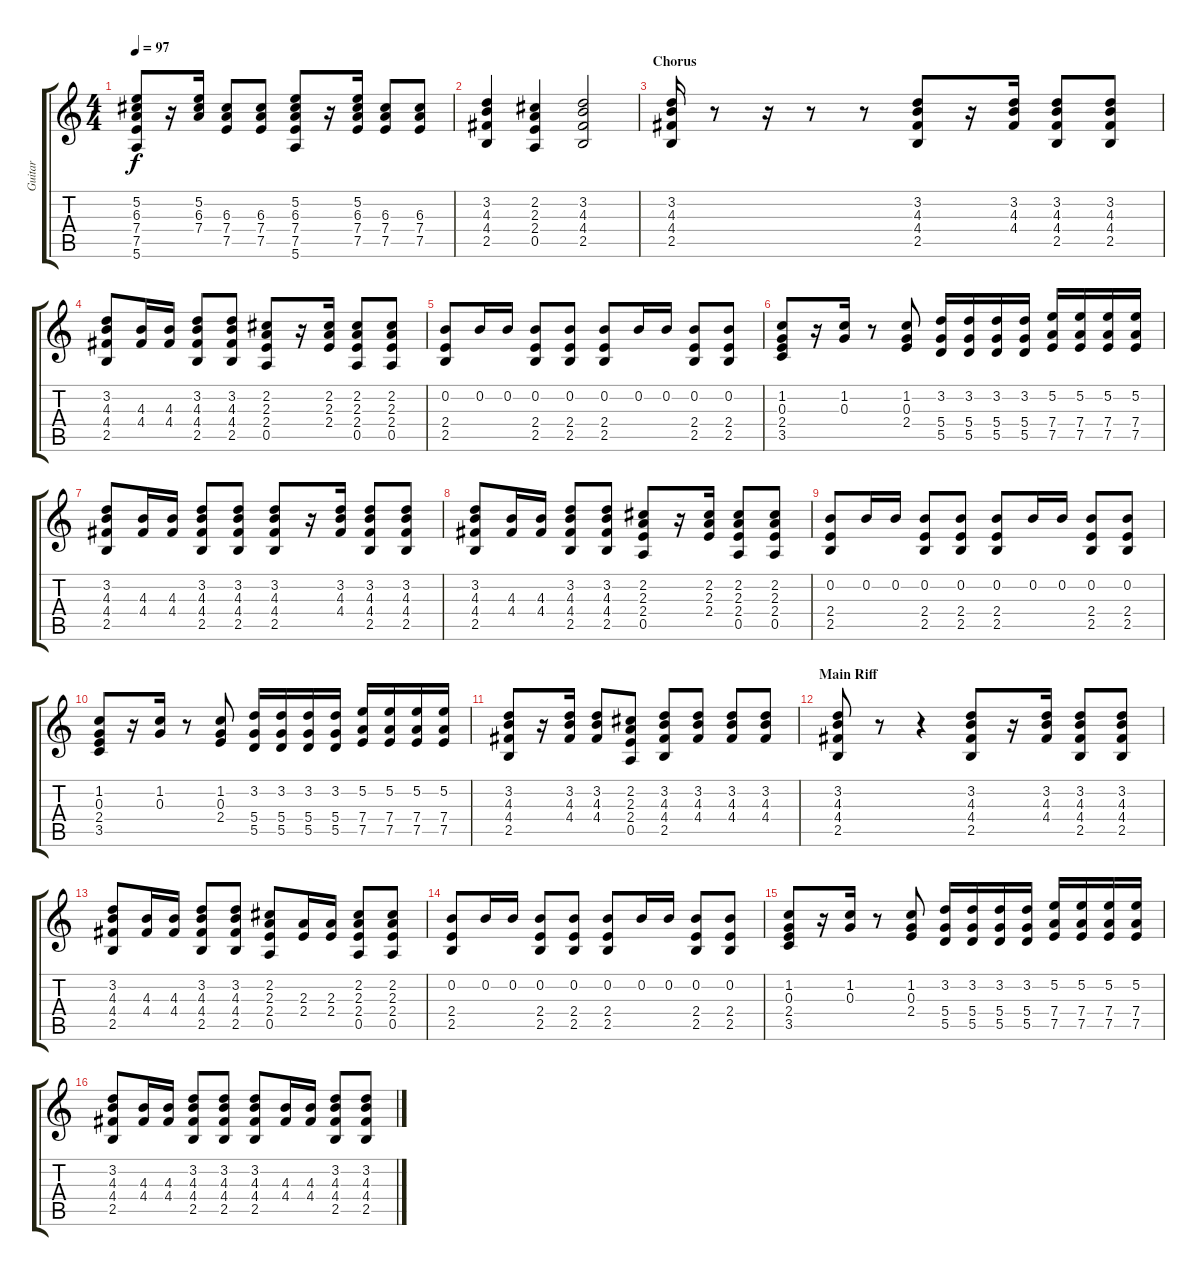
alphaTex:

\track ("Guitar" "Guitar") {instrument acousticguitarsteel}
\staff {score tabs}
\tuning (E4 B3 G3 D3 A2 E2) {hide}
\ts (4 4)
\tempo 97
\clef g2
\ks c
(5.2 6.3 7.4 7.5 5.6).8{dy f} r.16 (5.2 6.3 7.4).16 (6.3 7.4 7.5).8 (6.3 7.4 7.5).8 (5.2 6.3 7.4 7.5 5.6).8 r.16 (5.2 6.3 7.4 7.5).16 (6.3 7.4 7.5).8 (6.3 7.4 7.5).8 |
(3.2 4.3 4.4 2.5).4 (2.2 2.3 2.4 0.5).4 (3.2 4.3 4.4 2.5).2 |
\section ("" "Chorus")
(3.2 4.3 4.4 2.5).16 r.8 r.16 r.8 r.8 (3.2 4.3 4.4 2.5).8 r.16 (3.2 4.3 4.4).16 (3.2 4.3 4.4 2.5).8 (3.2 4.3 4.4 2.5).8 |
(3.2 4.3 4.4 2.5).8 (4.3 4.4).16 (4.3 4.4).16 (3.2 4.3 4.4 2.5).8 (3.2 4.3 4.4 2.5).8 (2.2 2.3 2.4 0.5).8 r.16 (2.2 2.3 2.4).16 (2.2 2.3 2.4 0.5).8 (2.2 2.3 2.4 0.5).8 |
(0.2 2.4 2.5).8 0.2.16 0.2.16 (0.2 2.4 2.5).8 (0.2 2.4 2.5).8 (0.2 2.4 2.5).8 0.2.16 0.2.16 (0.2 2.4 2.5).8 (0.2 2.4 2.5).8 |
(1.2 0.3 2.4 3.5).8 r.16 (1.2 0.3).16 r.8 (1.2 0.3 2.4).8 (3.2 5.4 5.5).16 (3.2 5.4 5.5).16 (3.2 5.4 5.5).16 (3.2 5.4 5.5).16 (5.2 7.4 7.5).16 (5.2 7.4 7.5).16 (5.2 7.4 7.5).16 (5.2 7.4 7.5).16 |
(3.2 4.3 4.4 2.5).8 (4.3 4.4).16 (4.3 4.4).16 (3.2 4.3 4.4 2.5).8 (3.2 4.3 4.4 2.5).8 (3.2 4.3 4.4 2.5).8 r.16 (3.2 4.3 4.4).16 (3.2 4.3 4.4 2.5).8 (3.2 4.3 4.4 2.5).8 |
(3.2 4.3 4.4 2.5).8 (4.3 4.4).16 (4.3 4.4).16 (3.2 4.3 4.4 2.5).8 (3.2 4.3 4.4 2.5).8 (2.2 2.3 2.4 0.5).8 r.16 (2.2 2.3 2.4).16 (2.2 2.3 2.4 0.5).8 (2.2 2.3 2.4 0.5).8 |
(0.2 2.4 2.5).8 0.2.16 0.2.16 (0.2 2.4 2.5).8 (0.2 2.4 2.5).8 (0.2 2.4 2.5).8 0.2.16 0.2.16 (0.2 2.4 2.5).8 (0.2 2.4 2.5).8 |
(1.2 0.3 2.4 3.5).8 r.16 (1.2 0.3).16 r.8 (1.2 0.3 2.4).8 (3.2 5.4 5.5).16 (3.2 5.4 5.5).16 (3.2 5.4 5.5).16 (3.2 5.4 5.5).16 (5.2 7.4 7.5).16 (5.2 7.4 7.5).16 (5.2 7.4 7.5).16 (5.2 7.4 7.5).16 |
(3.2 4.3 4.4 2.5).8 r.16 (3.2 4.3 4.4).16 (3.2 4.3 4.4).8 (2.2 2.3 2.4 0.5).8 (3.2 4.3 4.4 2.5).8 (3.2 4.3 4.4).8 (3.2 4.3 4.4).8 (3.2 4.3 4.4).8 |
\section ("" "Main Riff")
(3.2 4.3 4.4 2.5).8{volume 13} r.8 r.4 (3.2 4.3 4.4 2.5).8 r.16 (3.2 4.3 4.4).16 (3.2 4.3 4.4 2.5).8 (3.2 4.3 4.4 2.5).8 |
(3.2 4.3 4.4 2.5).8 (4.3 4.4).16 (4.3 4.4).16 (3.2 4.3 4.4 2.5).8 (3.2 4.3 4.4 2.5).8 (2.2 2.3 2.4 0.5).8 (2.3 2.4).16 (2.3 2.4).16 (2.2 2.3 2.4 0.5).8 (2.2 2.3 2.4 0.5).8 |
(0.2 2.4 2.5).8 0.2.16 0.2.16 (0.2 2.4 2.5).8 (0.2 2.4 2.5).8 (0.2 2.4 2.5).8 0.2.16 0.2.16 (0.2 2.4 2.5).8 (0.2 2.4 2.5).8 |
(1.2 0.3 2.4 3.5).8 r.16 (1.2 0.3).16 r.8 (1.2 0.3 2.4).8 (3.2 5.4 5.5).16 (3.2 5.4 5.5).16 (3.2 5.4 5.5).16 (3.2 5.4 5.5).16 (5.2 7.4 7.5).16 (5.2 7.4 7.5).16 (5.2 7.4 7.5).16 (5.2 7.4 7.5).16 |
(3.2 4.3 4.4 2.5).8 (4.3 4.4).16 (4.3 4.4).16 (3.2 4.3 4.4 2.5).8 (3.2 4.3 4.4 2.5).8 (3.2 4.3 4.4 2.5).8 (4.3 4.4).16 (4.3 4.4).16 (3.2 4.3 4.4 2.5).8 (3.2 4.3 4.4 2.5).8
